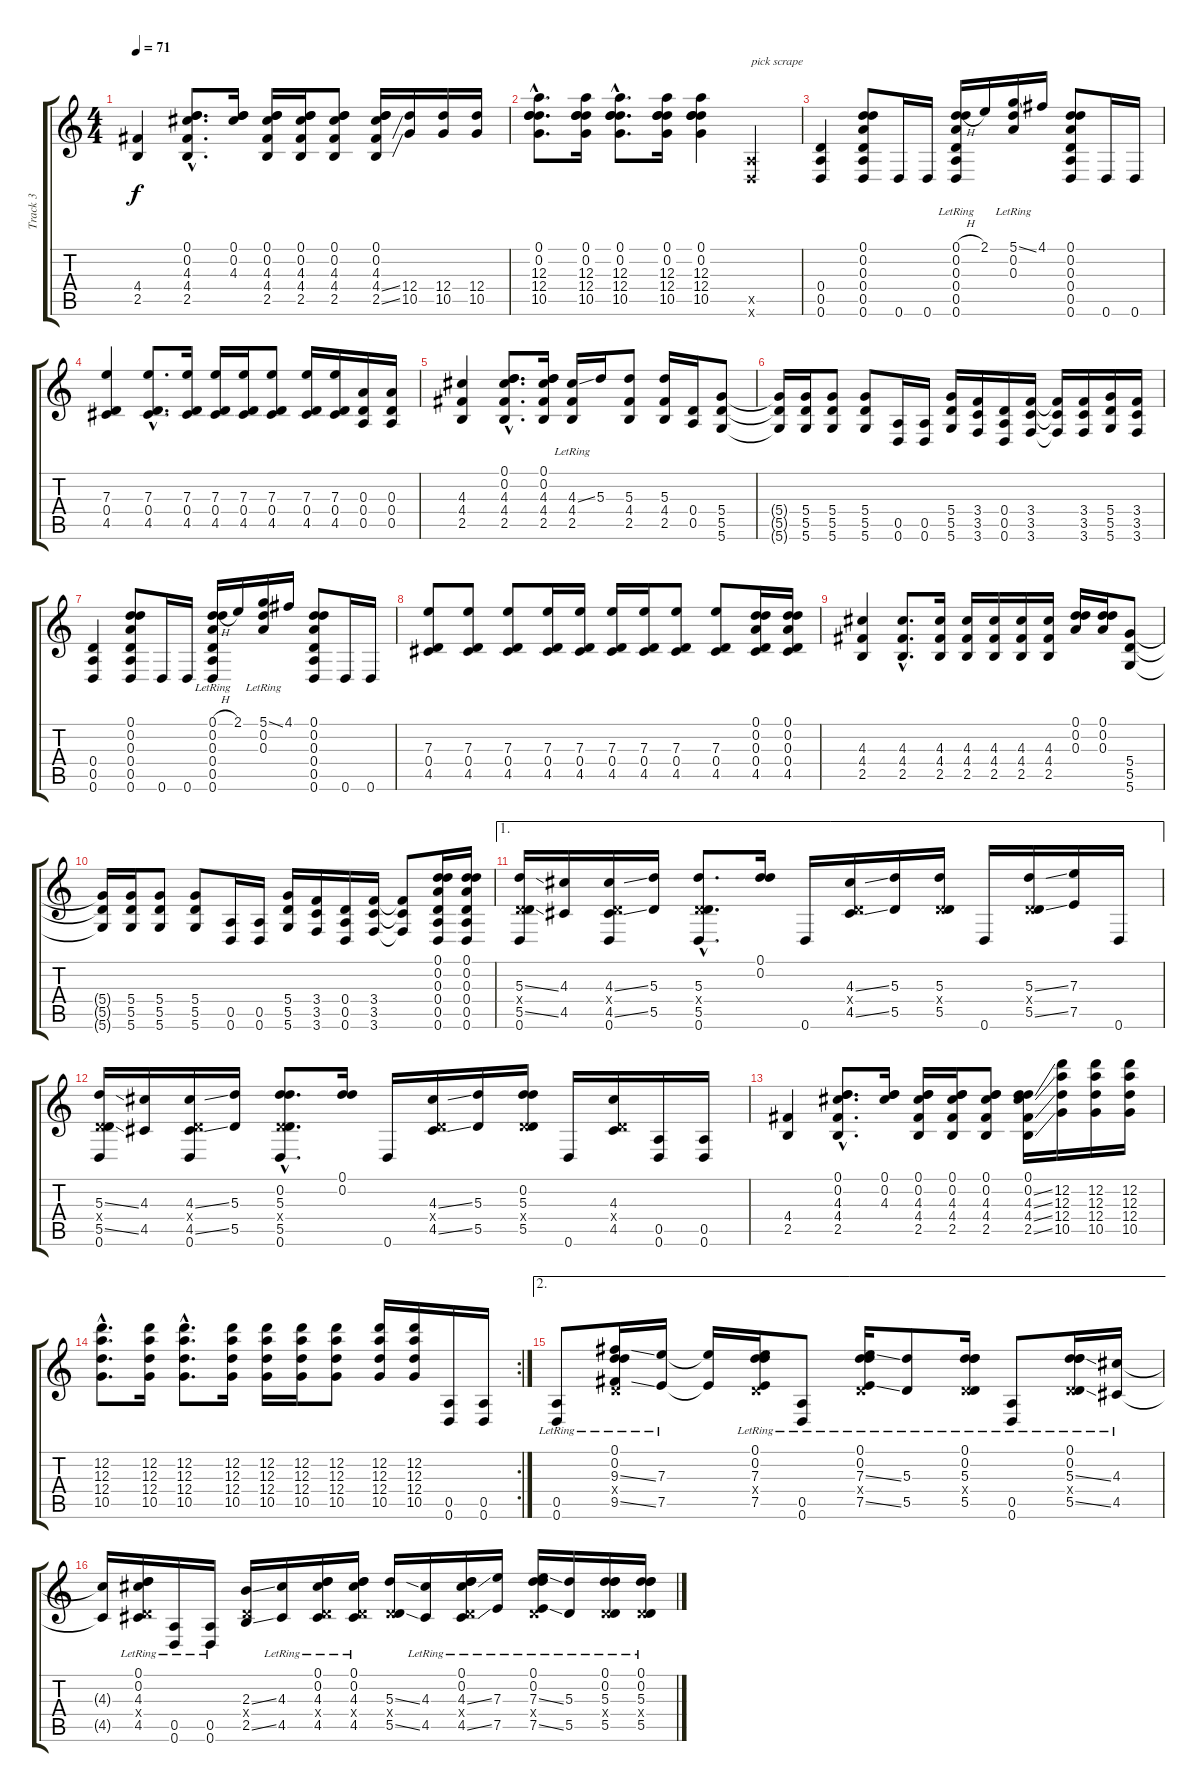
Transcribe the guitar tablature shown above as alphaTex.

\track ("Track 3" "Track 3") {instrument distortionguitar}
\staff {score tabs}
\tuning (D4 D4 A3 D3 A2 D2) {hide}
\ts (4 4)
\tempo 71
\clef g2
\ks c
(4.4 2.5).4{dy f} (0.1{hac} 0.2{hac} 4.3{hac} 4.4{hac} 2.5{hac}).8{d} (0.1 0.2 4.3).16 (0.1 0.2 4.3 4.4 2.5).16 (0.1 0.2 4.3 4.4 2.5).16 (0.1 0.2 4.3 4.4 2.5).8 (0.1 0.2 4.3 4.4{ss} 2.5{ss}).16 (12.4 10.5).16 (12.4 10.5).16 (12.4 10.5).16 |
(0.1{hac} 0.2{hac} 12.3{hac} 12.4{hac} 10.5{hac}).8{d} (0.1 0.2 12.3 12.4 10.5).16 (0.1{hac} 0.2{hac} 12.3{hac} 12.4{hac} 10.5{hac}).8{d} (0.1 0.2 12.3 12.4 10.5).16 (0.1 0.2 12.3 12.4 10.5).4 (0.5{x} 0.6{x}).4{txt "pick scrape"} |
(0.4 0.5 0.6).4 (0.1 0.2 0.3 0.4 0.5 0.6).8 0.6.16 0.6.16 (0.1{h} 0.2{lr} 0.3{lr} 0.4{lr} 0.5{lr} 0.6{lr}).16 2.1.16 (5.1{ss} 0.2{lr} 0.3{lr}).16 4.1.16 (0.1 0.2 0.3 0.4 0.5 0.6).8 0.6.16 0.6.16 |
(7.3 0.4 4.5).4 (7.3{hac} 0.4{hac} 4.5{hac}).8{d} (7.3 0.4 4.5).16 (7.3 0.4 4.5).16 (7.3 0.4 4.5).16 (7.3 0.4 4.5).8 (7.3 0.4 4.5).16 (7.3 0.4 4.5).16 (0.3 0.4 0.5).16 (0.3 0.4 0.5).16 |
(4.3 4.4 2.5).4 (0.1{hac} 0.2{hac} 4.3{hac} 4.4{hac} 2.5{hac}).8{d} (0.1 0.2 4.3 4.4 2.5).16 (4.3{ss} 4.4{lr} 2.5{lr}).16 5.3.16 (5.3 4.4 2.5).8 (5.3 4.4 2.5).16 (0.4 0.5).16 (5.4 5.5 5.6).8 |
(5.4{t} 5.5{t} 5.6{t}).16 (5.4 5.5 5.6).16 (5.4 5.5 5.6).8 (5.4 5.5 5.6).8 (0.5 0.6).16 (0.5 0.6).16 (5.4 5.5 5.6).16 (3.4 3.5 3.6).16 (0.4 0.5 0.6).16 (3.4 3.5 3.6).16 (3.4{t} 3.5{t} 3.6{t}).16 (3.4 3.5 3.6).16 (5.4 5.5 5.6).16 (3.4 3.5 3.6).16 |
(0.4 0.5 0.6).4 (0.1 0.2 0.3 0.4 0.5 0.6).8 0.6.16 0.6.16 (0.1{h} 0.2{lr} 0.3{lr} 0.4{lr} 0.5{lr} 0.6{lr}).16 2.1.16 (5.1{ss} 0.2{lr} 0.3{lr}).16 4.1.16 (0.1 0.2 0.3 0.4 0.5 0.6).8 0.6.16 0.6.16 |
(7.3 0.4 4.5).8 (7.3 0.4 4.5).8 (7.3 0.4 4.5).8 (7.3 0.4 4.5).16 (7.3 0.4 4.5).16 (7.3 0.4 4.5).16 (7.3 0.4 4.5).16 (7.3 0.4 4.5).8 (7.3 0.4 4.5).8 (0.1 0.2 0.3 0.4 4.5).16 (0.1 0.2 0.3 0.4 4.5).16 |
(4.3 4.4 2.5).4 (4.3{hac} 4.4{hac} 2.5{hac}).8{d} (4.3 4.4 2.5).16 (4.3 4.4 2.5).16 (4.3 4.4 2.5).16 (4.3 4.4 2.5).16 (4.3 4.4 2.5).16 (0.1 0.2 0.3).16 (0.1 0.2 0.3).16 (5.4 5.5 5.6).8 |
(5.4{t} 5.5{t} 5.6{t}).16 (5.4 5.5 5.6).16 (5.4 5.5 5.6).8 (5.4 5.5 5.6).8 (0.5 0.6).16 (0.5 0.6).16 (5.4 5.5 5.6).16 (3.4 3.5 3.6).16 (0.4 0.5 0.6).16 (3.4 3.5 3.6).16 (3.4{t} 3.5{t} 3.6{t}).8 (0.1 0.2 0.3 0.4 0.5 0.6).16 (0.1 0.2 0.3 0.4 0.5 0.6).16 |
\ae 1
(5.3{ss} 0.4{x} 5.5{ss} 0.6).16 (4.3 4.5).16 (4.3{ss} 0.4{x} 4.5{ss} 0.6).16 (5.3 5.5).16 (5.3{hac} 0.4{hac x} 5.5{hac} 0.6{hac}).8{d} (0.1 0.2).16 0.6.16 (4.3{ss} 0.4{x} 4.5{ss}).16 (5.3 5.5).16 (5.3 0.4{x} 5.5).16 0.6.16 (5.3{ss} 0.4{x} 5.5{ss}).16 (7.3 7.5).16 0.6.16 |
(5.3{ss} 0.4{x} 5.5{ss} 0.6).16 (4.3 4.5).16 (4.3{ss} 0.4{x} 4.5{ss} 0.6).16 (5.3 5.5).16 (0.2{hac} 5.3{hac} 0.4{hac x} 5.5{hac} 0.6{hac}).8{d} (0.1 0.2).16 0.6.16 (4.3{ss} 0.4{x} 4.5{ss}).16 (5.3 5.5).16 (0.2 5.3 0.4{x} 5.5).16 0.6.16 (4.3 0.4{x} 4.5).16 (0.5 0.6).16 (0.5 0.6).16 |
(4.4 2.5).4 (0.1{hac} 0.2{hac} 4.3{hac} 4.4{hac} 2.5{hac}).8{d} (0.1 0.2 4.3).16 (0.1 0.2 4.3 4.4 2.5).16 (0.1 0.2 4.3 4.4 2.5).16 (0.1 0.2 4.3 4.4 2.5).8 (0.1 0.2{ss} 4.3{ss} 4.4{ss} 2.5{ss}).16 (12.2 12.3 12.4 10.5).16 (12.2 12.3 12.4 10.5).16 (12.2 12.3 12.4 10.5).16 |
\rc 2
(12.2{hac} 12.3{hac} 12.4{hac} 10.5{hac}).8{d} (12.2 12.3 12.4 10.5).16 (12.2{hac} 12.3{hac} 12.4{hac} 10.5{hac}).8{d} (12.2 12.3 12.4 10.5).16 (12.2 12.3 12.4 10.5).16 (12.2 12.3 12.4 10.5).16 (12.2 12.3 12.4 10.5).8 (12.2 12.3 12.4 10.5).16 (12.2 12.3 12.4 10.5).16 (0.5 0.6).16 (0.5 0.6).16 |
\ae 2
(0.5{lr} 0.6{lr}).8 (0.1{lr} 0.2{lr} 9.3{ss} 0.4{x} 9.5{ss}).16 (7.3{lr} 7.5{lr}).16 (7.3{t} 7.5{t}).16 (0.1{lr} 0.2{lr} 7.3{lr} 0.4{x} 7.5{lr}).16 (0.5{lr} 0.6{lr}).8 (0.1{lr} 0.2{lr} 7.3{ss} 0.4{x} 7.5{ss}).16 (5.3{lr} 5.5{lr}).8 (0.1{lr} 0.2{lr} 5.3{lr} 0.4{x} 5.5{lr}).16 (0.5{lr} 0.6{lr}).8 (0.1{lr} 0.2{lr} 5.3{ss} 0.4{x} 5.5{ss}).16 (4.3{lr} 4.5{lr}).16 |
(4.3{t} 4.5{t}).16 (0.1{lr} 0.2{lr} 4.3{lr} 0.4{x} 4.5{lr}).16 (0.5{lr} 0.6{lr}).16 (0.5{lr} 0.6{lr}).16 (2.3{ss} 0.4{x} 2.5{ss}).16 (4.3{lr} 4.5{lr}).16 (0.1{lr} 0.2{lr} 4.3{lr} 0.4{x} 4.5{lr}).16 (0.1{lr} 0.2{lr} 4.3{lr} 0.4{x} 4.5{lr}).16 (5.3{ss} 0.4{x} 5.5{ss}).16 (4.3{lr} 4.5{lr}).16 (0.1{lr} 0.2{lr} 4.3{ss} 0.4{x} 4.5{ss}).16 (7.3{lr} 7.5{lr}).16 (0.1{lr} 0.2{lr} 7.3{ss} 0.4{x} 7.5{ss}).16 (5.3{lr} 5.5{lr}).16 (0.1{lr} 0.2{lr} 5.3{lr} 0.4{x} 5.5{lr}).16 (0.1{lr} 0.2{lr} 5.3{lr} 0.4{x} 5.5{lr}).16
